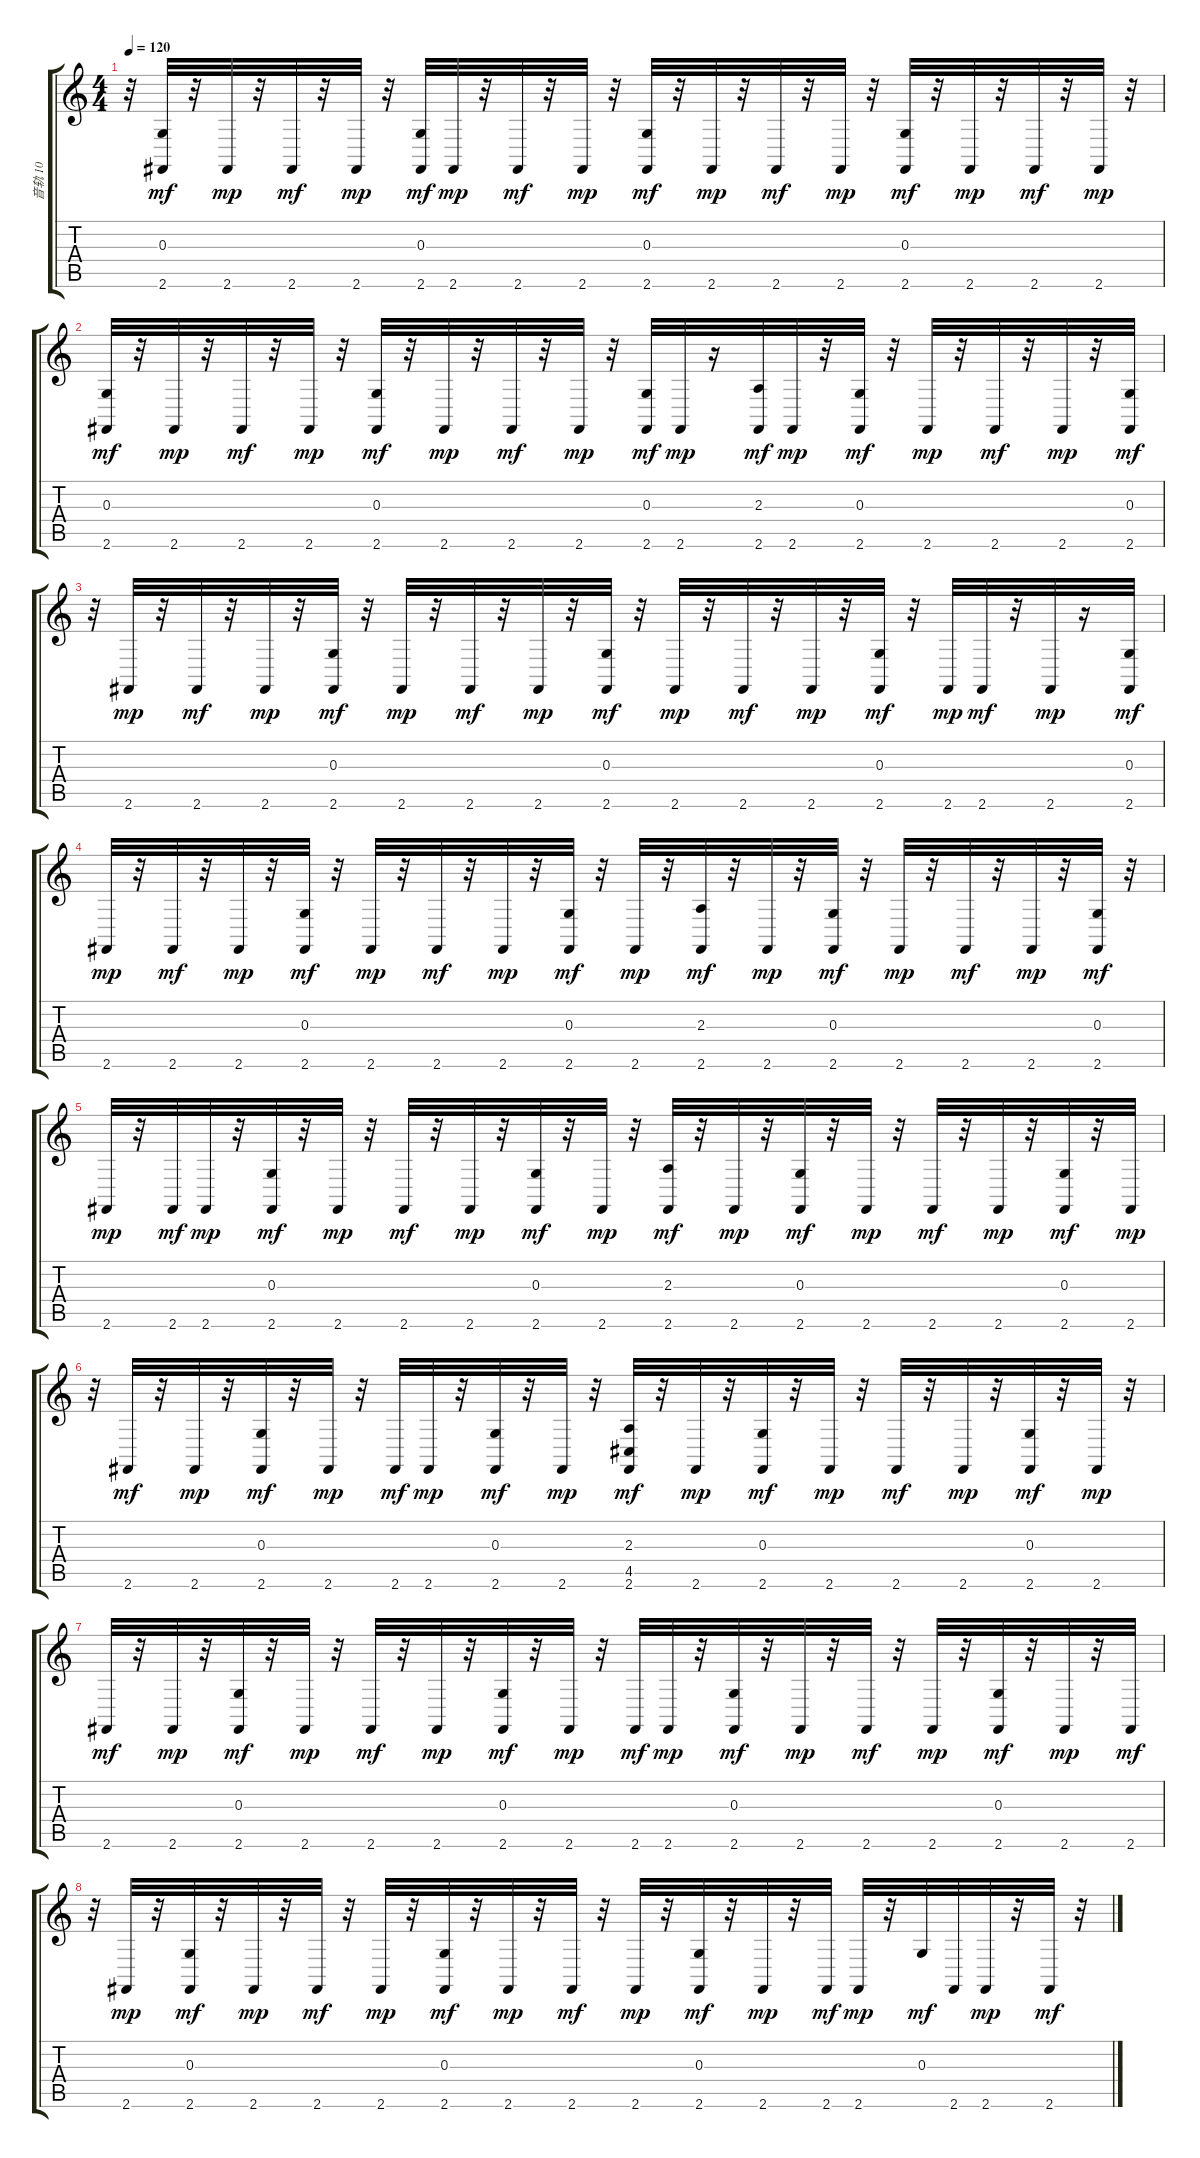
\track ("音轨 10" "音轨 10") {instrument acousticgrandpiano}
\staff {score tabs}
\tuning (E4 B3 G3 D3 A2 E2) {hide}
\ts (4 4)
\tempo 120
\clef g2
\ks c
r.32{dy mp} (0.3 2.6).32{dy mf} r.32 2.6.32{dy mp} r.32 2.6.32{dy mf} r.32 2.6.32{dy mp} r.32 (0.3 2.6).32{dy mf} 2.6.32{dy mp} r.32 2.6.32{dy mf} r.32 2.6.32{dy mp} r.32 (0.3 2.6).32{dy mf} r.32 2.6.32{dy mp} r.32 2.6.32{dy mf} r.32 2.6.32{dy mp} r.32 (0.3 2.6).32{dy mf} r.32 2.6.32{dy mp} r.32 2.6.32{dy mf} r.32 2.6.32{dy mp} r.32 |
(0.3 2.6).32{dy mf} r.32 2.6.32{dy mp} r.32 2.6.32{dy mf} r.32 2.6.32{dy mp} r.32 (0.3 2.6).32{dy mf} r.32 2.6.32{dy mp} r.32 2.6.32{dy mf} r.32 2.6.32{dy mp} r.32 (0.3 2.6).32{dy mf} 2.6.32{dy mp} r.16 (2.3 2.6).32{dy mf} 2.6.32{dy mp} r.32 (0.3 2.6).32{dy mf} r.32 2.6.32{dy mp} r.32 2.6.32{dy mf} r.32 2.6.32{dy mp} r.32 (0.3 2.6).32{dy mf} |
r.32 2.6.32{dy mp} r.32 2.6.32{dy mf} r.32 2.6.32{dy mp} r.32 (0.3 2.6).32{dy mf} r.32 2.6.32{dy mp} r.32 2.6.32{dy mf} r.32 2.6.32{dy mp} r.32 (0.3 2.6).32{dy mf} r.32 2.6.32{dy mp} r.32 2.6.32{dy mf} r.32 2.6.32{dy mp} r.32 (0.3 2.6).32{dy mf} r.32 2.6.32{dy mp} 2.6.32{dy mf} r.32 2.6.32{dy mp} r.16 (0.3 2.6).32{dy mf} |
2.6.32{dy mp} r.32 2.6.32{dy mf} r.32 2.6.32{dy mp} r.32 (0.3 2.6).32{dy mf} r.32 2.6.32{dy mp} r.32 2.6.32{dy mf} r.32 2.6.32{dy mp} r.32 (0.3 2.6).32{dy mf} r.32 2.6.32{dy mp} r.32 (2.3 2.6).32{dy mf} r.32 2.6.32{dy mp} r.32 (0.3 2.6).32{dy mf} r.32 2.6.32{dy mp} r.32 2.6.32{dy mf} r.32 2.6.32{dy mp} r.32 (0.3 2.6).32{dy mf} r.32 |
2.6.32{dy mp} r.32 2.6.32{dy mf} 2.6.32{dy mp} r.32 (0.3 2.6).32{dy mf} r.32 2.6.32{dy mp} r.32 2.6.32{dy mf} r.32 2.6.32{dy mp} r.32 (0.3 2.6).32{dy mf} r.32 2.6.32{dy mp} r.32 (2.3 2.6).32{dy mf} r.32 2.6.32{dy mp} r.32 (0.3 2.6).32{dy mf} r.32 2.6.32{dy mp} r.32 2.6.32{dy mf} r.32 2.6.32{dy mp} r.32 (0.3 2.6).32{dy mf} r.32 2.6.32{dy mp} |
r.32 2.6.32{dy mf} r.32 2.6.32{dy mp} r.32 (0.3 2.6).32{dy mf} r.32 2.6.32{dy mp} r.32 2.6.32{dy mf} 2.6.32{dy mp} r.32 (0.3 2.6).32{dy mf} r.32 2.6.32{dy mp} r.32 (2.3 4.5 2.6).32{dy mf} r.32 2.6.32{dy mp} r.32 (0.3 2.6).32{dy mf} r.32 2.6.32{dy mp} r.32 2.6.32{dy mf} r.32 2.6.32{dy mp} r.32 (0.3 2.6).32{dy mf} r.32 2.6.32{dy mp} r.32 |
2.6.32{dy mf} r.32 2.6.32{dy mp} r.32 (0.3 2.6).32{dy mf} r.32 2.6.32{dy mp} r.32 2.6.32{dy mf} r.32 2.6.32{dy mp} r.32 (0.3 2.6).32{dy mf} r.32 2.6.32{dy mp} r.32 2.6.32{dy mf} 2.6.32{dy mp} r.32 (0.3 2.6).32{dy mf} r.32 2.6.32{dy mp} r.32 2.6.32{dy mf} r.32 2.6.32{dy mp} r.32 (0.3 2.6).32{dy mf} r.32 2.6.32{dy mp} r.32 2.6.32{dy mf} |
r.32 2.6.32{dy mp} r.32 (0.3 2.6).32{dy mf} r.32 2.6.32{dy mp} r.32 2.6.32{dy mf} r.32 2.6.32{dy mp} r.32 (0.3 2.6).32{dy mf} r.32 2.6.32{dy mp} r.32 2.6.32{dy mf} r.32 2.6.32{dy mp} r.32 (0.3 2.6).32{dy mf} r.32 2.6.32{dy mp} r.32 2.6.32{dy mf} 2.6.32{dy mp} r.32 0.3.32{dy mf} 2.6.32 2.6.32{dy mp} r.32 2.6.32{dy mf} r.32
